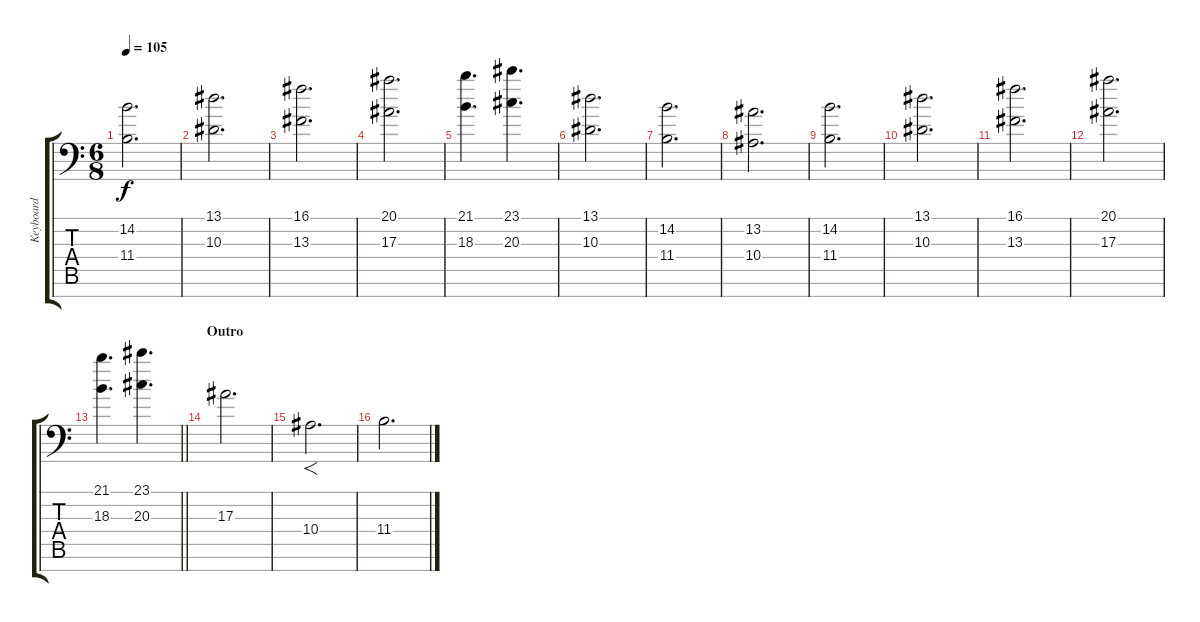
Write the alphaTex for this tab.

\track ("Keyboard" "Keyboard") {instrument tremolostrings}
\staff {score tabs}
\tuning (D4 A3 F3 C3 G2 D2 A1) {hide}
\ts (6 8)
\tempo 105
\clef f4
\ks c
(14.2 11.4).2{d dy f} |
(13.1 10.3).2{d} |
(16.1 13.3).2{d} |
(20.1 17.3).2{d} |
(21.1 18.3).4{d} (23.1 20.3).4{d} |
(13.1 10.3).2{d} |
(14.2 11.4).2{d} |
(13.2 10.4).2{d} |
(14.2 11.4).2{d} |
(13.1 10.3).2{d} |
(16.1 13.3).2{d} |
(20.1 17.3).2{d} |
\barLineRight lightlight
(21.1 18.3).4{d} (23.1 20.3).4{d} |
\section ("" "Outro")
17.3.2{d} |
10.4.2{f d} |
11.4.2{d}
